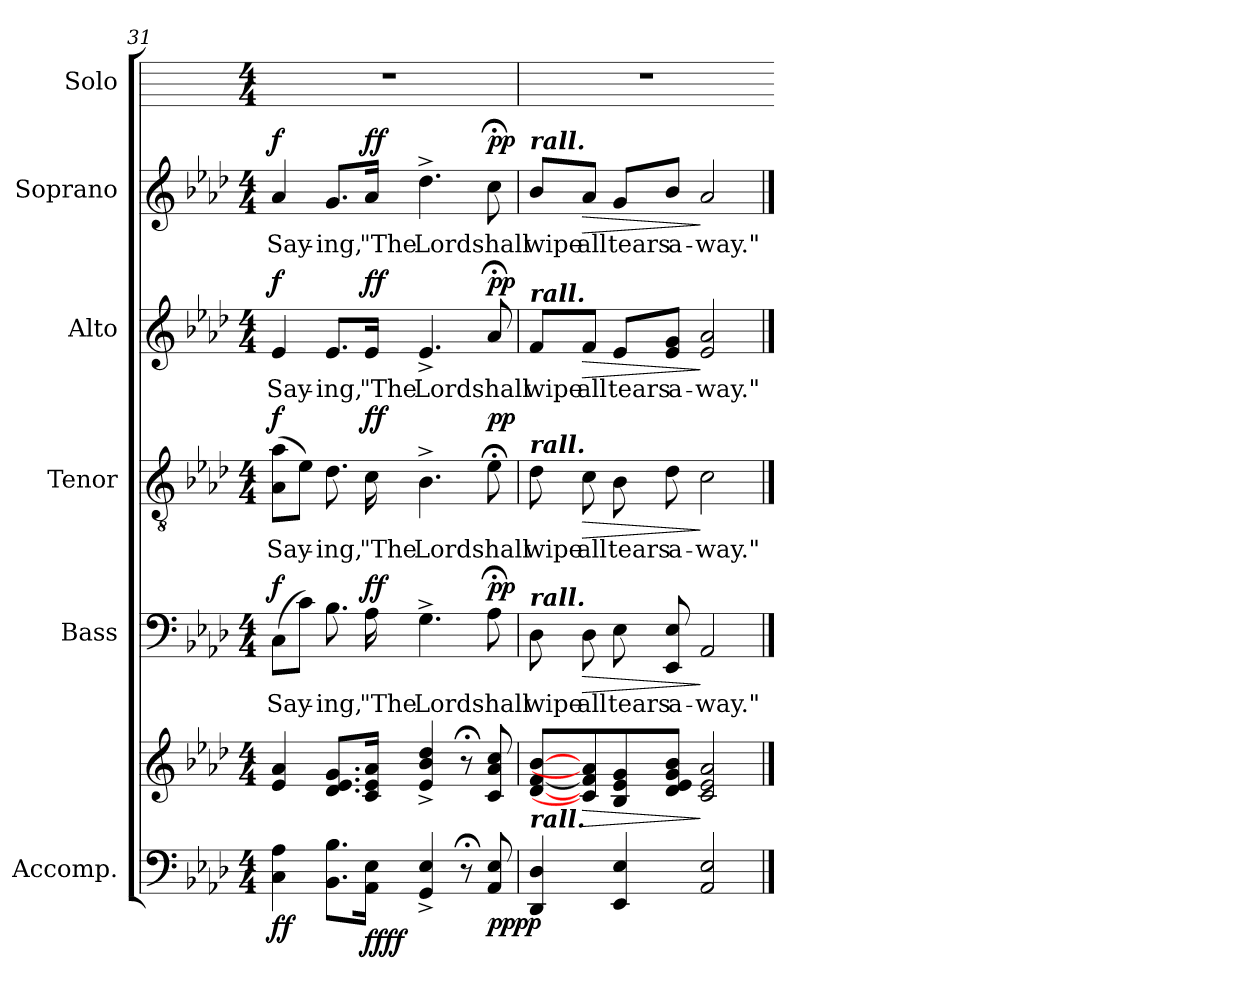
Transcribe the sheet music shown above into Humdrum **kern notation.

**kern	**kern	**dynam	**kern	**text	**dynam	**kern	**text	**dynam	**kern	**text	**dynam	**kern	**text	**dynam	**kern
*part6	*part6	*part6	*part5	*part5	*part5	*part4	*part4	*part4	*part3	*part3	*part3	*part2	*part2	*part2	*part1
*staff7	*staff6	*staff6/7	*staff5	*staff5	*staff5	*staff4	*staff4	*staff4	*staff3	*staff3	*staff3	*staff2	*staff2	*staff2	*staff1
*I"Accomp.	*	*	*I"Bass	*	*	*I"Tenor	*	*	*I"Alto	*	*	*I"Soprano	*	*	*I"Solo
*	*	*	*I'B	*	*	*I'T	*	*	*I'A	*	*	*I'S	*	*	*I'Solo
!!LO:LB:g=z
*clefF4	*clefG2	*	*clefF4	*	*	*clefGv2	*	*	*clefG2	*	*	*clefG2	*	*	*
*k[b-e-a-d-]	*k[b-e-a-d-]	*	*k[b-e-a-d-]	*	*	*k[b-e-a-d-]	*	*	*k[b-e-a-d-]	*	*	*k[b-e-a-d-]	*	*	*
*A-:	*A-:	*	*A-:	*	*	*A-:	*	*	*A-:	*	*	*A-:	*	*	*
*M4/4	*M4/4	*	*M4/4	*	*	*M4/4	*	*	*M4/4	*	*	*M4/4	*	*	*M4/4
=31	=31	=31	=31	=31	=31	=31	=31	=31	=31	=31	=31	=31	=31	=31	=31
!	!	!LO:DY:b=2	!	!LO:LY:b	!	!	!LO:LY:b	!	!	!LO:LY:b	!	!	!LO:LY:b	!	!
!	!	!LO:DY:n=1:b	!	!	!LO:DY:b	!	!	!LO:DY:b	!	!	!LO:DY:b	!	!	!LO:DY:b	!
4C 4A-	4e- 4a-	f f	(8CL	Say-	f	(>8A- 8a-L	Say-	f	4e-	Say-	f	4a-	Say-	f	1r
.	.	.	8cJ)	.	.	8e-J)	.	.	.	.	.	.	.	.	.
!	!	!	!	!LO:LY:b	!	!	!LO:LY:b	!	!	!LO:LY:b	!	!	!LO:LY:b	!	!
8.BB- 8.B-L	8.d- 8.e- 8.gL	.	8.B-	ing,	.	8.d-	ing,	.	8.e-/L	-ing,	.	8.g/L	-ing,	.	.
!	!	!LO:DY:n=2:b=2	!	!LO:LY:b	!	!	!LO:LY:b	!	!	!LO:LY:b	!	!	!LO:LY:b	!	!
!	!	!LO:DY:n=3:b	!	!	!LO:DY:b	!	!	!LO:DY:b	!	!	!LO:DY:b	!	!	!LO:DY:b	!
16AA- 16E-J	16c 16e- 16a-J	ff ff	16A-	"The	ff	16c	"The	ff	16e-/Jk	"The	ff	16a-/Jk	"The	ff	.
!	!	!	!	!LO:LY:b	!	!	!LO:LY:b	!	!	!LO:LY:b	!	!	!LO:LY:b	!	!
4GG/^ 4E-/^	4e-^ 4b-^ 4dd-^	.	4.G^	Lord	.	4.B-^	Lord	.	4.e-^	Lord	.	4.dd-^	Lord	.	.
8r;<	8r;<	.	.	.	.	.	.	.	.	.	.	.	.	.	.
!	!	!LO:DY:n=4:b=2	!	!LO:LY:b	!	!	!LO:LY:b	!	!	!LO:LY:b	!	!	!LO:LY:b	!	!
!	!	!LO:DY:n=5:b	!	!	!LO:DY:b	!	!	!LO:DY:b	!	!	!LO:DY:b	!	!	!LO:DY:b	!
8AA-/ 8E-/	8c 8a- 8cc	pp pp	8A-;<	shall	pp	8e-;<	shall	pp	8a-;<	shall	pp	8cc;<	shall	pp	.
=32	=32	=32	=32	=32	=32	=32	=32	=32	=32	=32	=32	=32	=32	=32	=32
!	!	!	!	!	!	!	!	!	!	!	!	!LO:TX:a:Bi:t=rall.	!	!	!
!	!	!	!	!	!	!	!	!	!LO:TX:a:Bi:t=rall.	!	!	!	!	!	!
!	!	!	!	!	!	!LO:TX:a:Bi:t=rall.	!	!	!	!	!	!	!	!	!
!	!	!	!LO:TX:a:Bi:t=rall.	!	!	!	!	!	!	!	!	!	!	!	!
!LO:TX:a:Bi:t=rall.	!	!	!	!	!	!	!	!	!	!	!	!	!	!	!
!	!	!	!	!LO:LY:b	!	!	!LO:LY:b	!	!	!LO:LY:b	!	!	!LO:LY:b	!	!
4DD-/ 4D-/	[8d-/ [8f/ [8b-/L	.	8D-	wipe	.	8d-	wipe	.	8f/L	wipe	.	8b-/L	wipe	.	1r
!	!	!LO:HP:b	!	!LO:LY:b	!LO:HP:b	!	!LO:LY:b	!LO:HP:b	!	!LO:LY:b	!LO:HP:b	!	!LO:LY:b	!LO:HP:b	!
.	8c] 8f] 8a-]	>	8D-	all	>	8c	all	>	8f/J	all	>	8a-/J	all	>	.
!	!	!	!	!LO:LY:b	!	!	!LO:LY:b	!	!	!LO:LY:b	!	!	!LO:LY:b	!	!
4EE-/ 4E-/	8B- 8e- 8g	.	8E-	tears	.	8B-	tears	.	8e-/L	tears	.	8g/L	tears	.	.
!	!	!	!	!LO:LY:b	!	!	!LO:LY:b	!	!	!LO:LY:b	!	!	!LO:LY:b	!	!
.	8d-/ 8e-/ 8g/ 8b-/J	.	8EE- 8E-	a-	.	8d-	a-	.	8e-/ 8g/J	a-	.	8b-/J	a-	.	.
!	!	!	!	!LO:LY:b	!	!	!LO:LY:b	!	!	!LO:LY:b	!	!	!LO:LY:b	!	!
2AA-/ 2E-/	2c 2e- 2a-	]	2AA-	-way."	]	2c	-way."	]	2e- 2a-	-way."	]	2a-	-way."	]	.
==	==	=	==	=	=	==	=	=	==	=	=	==	=	=	=
*-	*-	*-	*-	*-	*-	*-	*-	*-	*-	*-	*-	*-	*-	*-	*-
